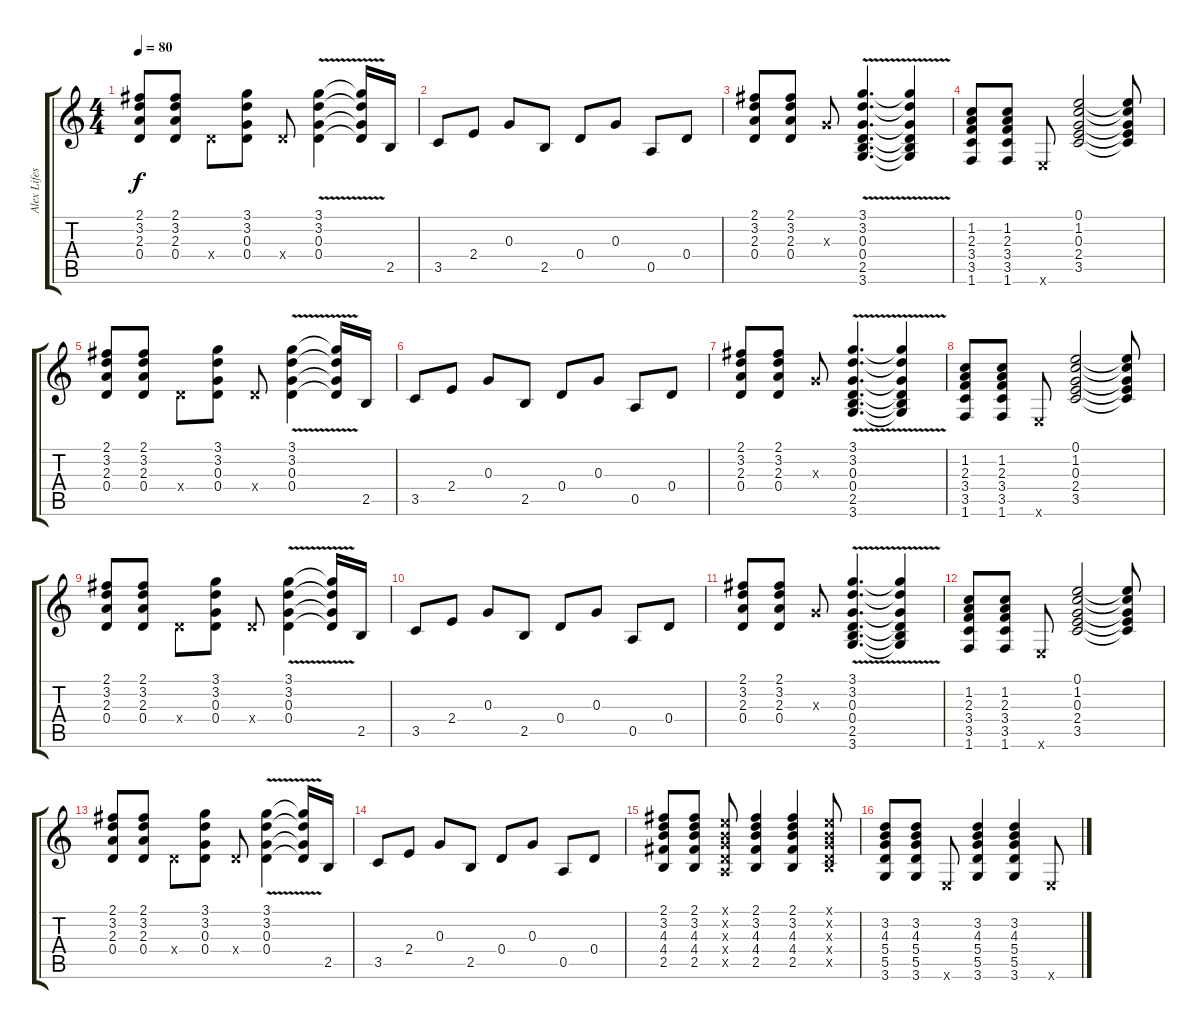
\track ("Alex Lifeson" "Alex Lifes") {instrument overdrivenguitar}
\staff {score tabs}
\tuning (E4 B3 G3 D3 A2 E2) {hide}
\ts (4 4)
\tempo 80
\clef g2
\ks c
(2.1 3.2 2.3 0.4).8{dy f} (2.1 3.2 2.3 0.4).8 0.4{x}.8 (3.1 3.2 0.3 0.4).8 0.4{x}.8 (3.1 3.2 0.3{v} 0.4).4 (3.1{t} 3.2{t} 0.3{t} 0.4{t}).16 2.5.16 |
3.5.8 2.4.8 0.3.8 2.5.8 0.4.8 0.3.8 0.5.8 0.4.8 |
(2.1 3.2 2.3 0.4).8 (2.1 3.2 2.3 0.4).8 0.3{x}.8 (3.1 3.2 0.3{v} 0.4 2.5 3.6).4{d} (3.1{t} 3.2{t} 0.3{t} 0.4{t} 2.5{t} 3.6{t}).4 |
(1.2 2.3 3.4 3.5 1.6).8 (1.2 2.3 3.4 3.5 1.6).8 0.6{x}.8 (0.1 1.2 0.3 2.4 3.5).2 (0.1{t} 1.2{t} 0.3{t} 2.4{t} 3.5{t}).8 |
(2.1 3.2 2.3 0.4).8 (2.1 3.2 2.3 0.4).8 0.4{x}.8 (3.1 3.2 0.3 0.4).8 0.4{x}.8 (3.1 3.2 0.3{v} 0.4).4 (3.1{t} 3.2{t} 0.3{t} 0.4{t}).16 2.5.16 |
3.5.8 2.4.8 0.3.8 2.5.8 0.4.8 0.3.8 0.5.8 0.4.8 |
(2.1 3.2 2.3 0.4).8 (2.1 3.2 2.3 0.4).8 0.3{x}.8 (3.1 3.2 0.3{v} 0.4 2.5 3.6).4{d} (3.1{t} 3.2{t} 0.3{t} 0.4{t} 2.5{t} 3.6{t}).4 |
(1.2 2.3 3.4 3.5 1.6).8 (1.2 2.3 3.4 3.5 1.6).8 0.6{x}.8 (0.1 1.2 0.3 2.4 3.5).2 (0.1{t} 1.2{t} 0.3{t} 2.4{t} 3.5{t}).8 |
(2.1 3.2 2.3 0.4).8 (2.1 3.2 2.3 0.4).8 0.4{x}.8 (3.1 3.2 0.3 0.4).8 0.4{x}.8 (3.1 3.2 0.3{v} 0.4).4 (3.1{t} 3.2{t} 0.3{t} 0.4{t}).16 2.5.16 |
3.5.8 2.4.8 0.3.8 2.5.8 0.4.8 0.3.8 0.5.8 0.4.8 |
(2.1 3.2 2.3 0.4).8 (2.1 3.2 2.3 0.4).8 0.3{x}.8 (3.1 3.2 0.3{v} 0.4 2.5 3.6).4{d} (3.1{t} 3.2{t} 0.3{t} 0.4{t} 2.5{t} 3.6{t}).4 |
(1.2 2.3 3.4 3.5 1.6).8 (1.2 2.3 3.4 3.5 1.6).8 0.6{x}.8 (0.1 1.2 0.3 2.4 3.5).2 (0.1{t} 1.2{t} 0.3{t} 2.4{t} 3.5{t}).8 |
(2.1 3.2 2.3 0.4).8 (2.1 3.2 2.3 0.4).8 0.4{x}.8 (3.1 3.2 0.3 0.4).8 0.4{x}.8 (3.1 3.2 0.3{v} 0.4).4 (3.1{t} 3.2{t} 0.3{t} 0.4{t}).16 2.5.16 |
3.5.8 2.4.8 0.3.8 2.5.8 0.4.8 0.3.8 0.5.8 0.4.8 |
(2.1 3.2 4.3 4.4 2.5).8 (2.1 3.2 4.3 4.4 2.5).8 (0.1{x} 0.2{x} 0.3{x} 0.4{x} 0.5{x}).8 (2.1 3.2 4.3 4.4 2.5).4 (2.1 3.2 4.3 4.4 2.5).4 (0.1{x} 0.2{x} 0.3{x} 0.4{x} 2.5{x}).8 |
(3.2 4.3 5.4 5.5 3.6).8 (3.2 4.3 5.4 5.5 3.6).8 0.6{x}.8 (3.2 4.3 5.4 5.5 3.6).4 (3.2 4.3 5.4 5.5 3.6).4 0.6{x}.8
